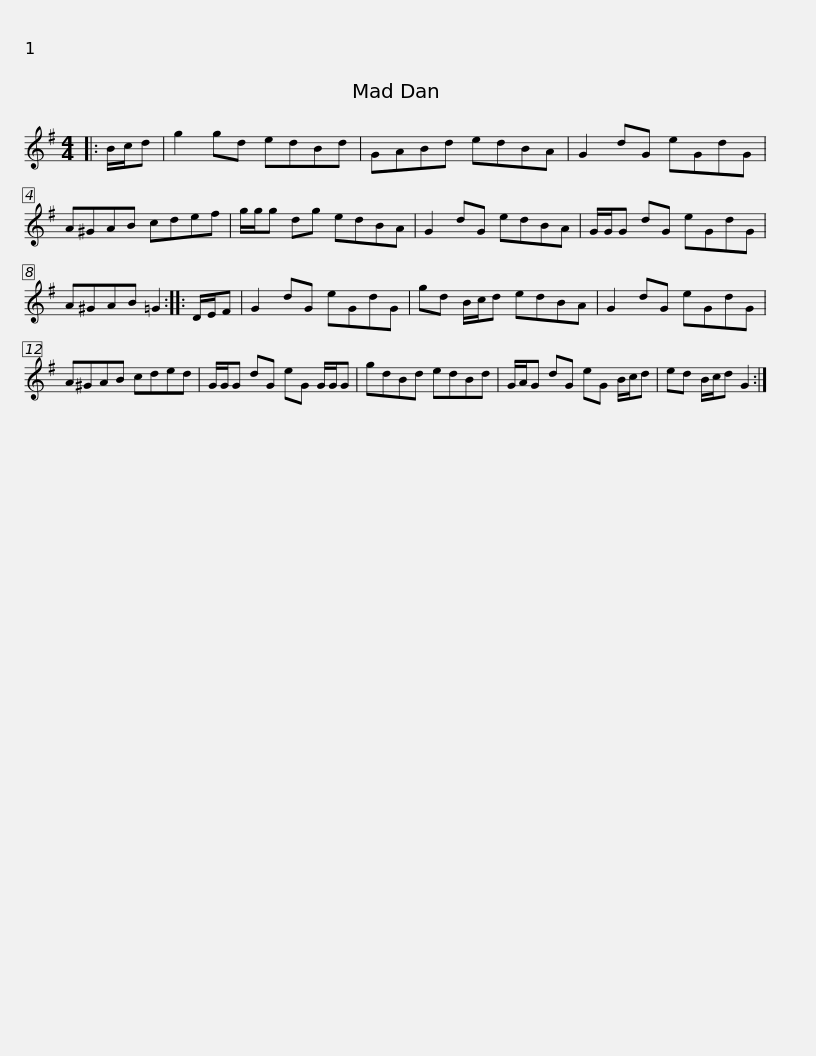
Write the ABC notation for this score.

X:1
L:1/8
M:4/4
I:linebreak $
K:G
V:1 treble
V:1
|: B/c/d | g2 gd edBd | GABd edBA | G2 dG eGdG | A^GAB cdef | %5
 g/g/g dg edBA |$ G2 dG edBA | G/G/G dG eGdG | A^GAB =G2 :: D/E/F | %10
 G2 dG eGdG | gd B/c/d edBA |$ G2 dG eGdG | A^GAB cded | G/G/G dG eG G/G/G | %15
 gdBd edBd | G/A/G dG eG B/c/d |$ ed B/c/d G2 :| %18
